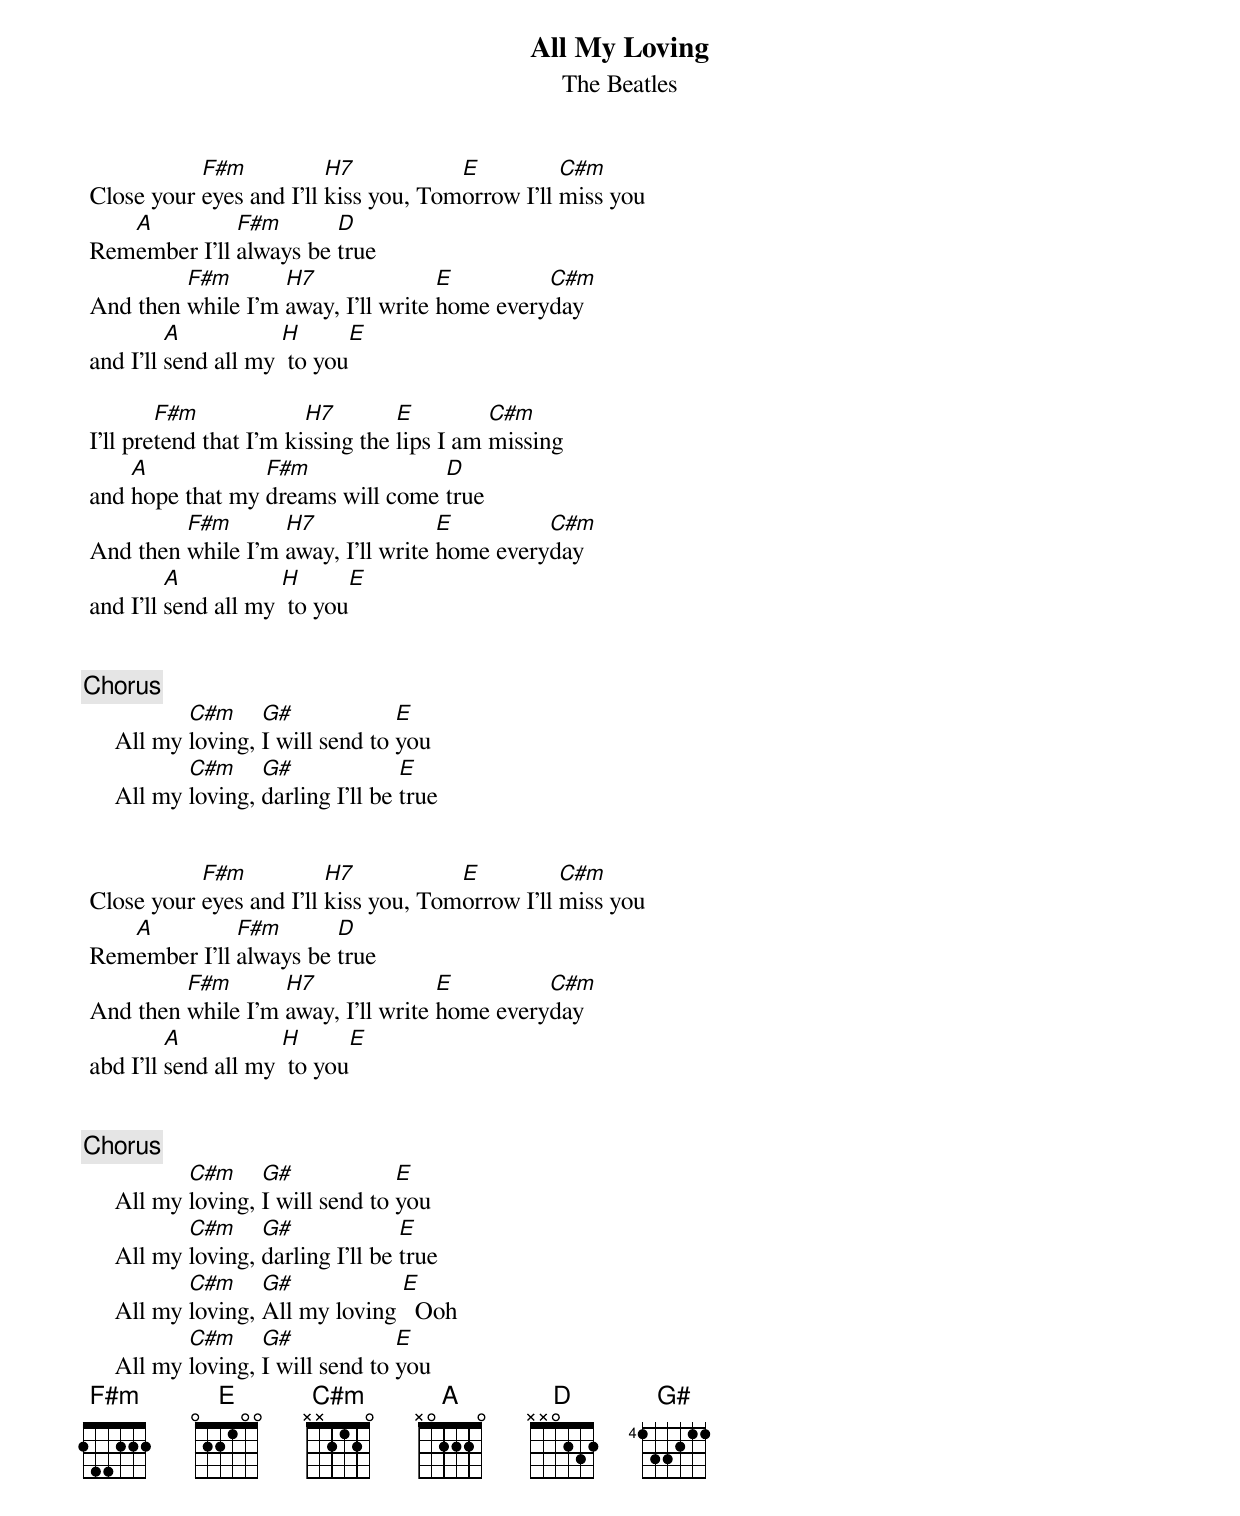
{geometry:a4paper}
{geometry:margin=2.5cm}
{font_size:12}

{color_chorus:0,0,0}

{title: All My Loving}
{subtitle: The Beatles}


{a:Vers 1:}
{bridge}
	Close your [F#m]eyes and I'll [H7]kiss you, Tom[E]orrow I'll [C#m]miss you
	Rem[A]ember I'll [F#m]always be [D]true
	And then [F#m]while I'm [H7]away, I'll write [E]home every[C#m]day
	and I'll [A]send all my [H] to you[E]

	I'll pre[F#m]tend that I'm ki[H7]ssing the [E]lips I am [C#m]missing
	and [A]hope that my [F#m]dreams will come [D]true
	And then [F#m]while I'm [H7]away, I'll write [E]home every[C#m]day
	and I'll [A]send all my [H] to you[E]
{/bridge}


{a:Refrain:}
{chorus}
     All my [C#m]loving, [G#]I will send to [E]you
     All my [C#m]loving, [G#]darling I'll be [E]true
{/chorus}


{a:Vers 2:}
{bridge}
	Close your [F#m]eyes and I'll [H7]kiss you, Tom[E]orrow I'll [C#m]miss you
	Rem[A]ember I'll [F#m]always be [D]true
	And then [F#m]while I'm [H7]away, I'll write [E]home every[C#m]day
	abd I'll [A]send all my [H] to you[E]
{/bridge}


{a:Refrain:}
{chorus}
     All my [C#m]loving, [G#]I will send to [E]you
     All my [C#m]loving, [G#]darling I'll be [E]true
     All my [C#m]loving, [G#]All my loving [E]  Ooh
     All my [C#m]loving, [G#]I will send to [E]you
{/chorus}
